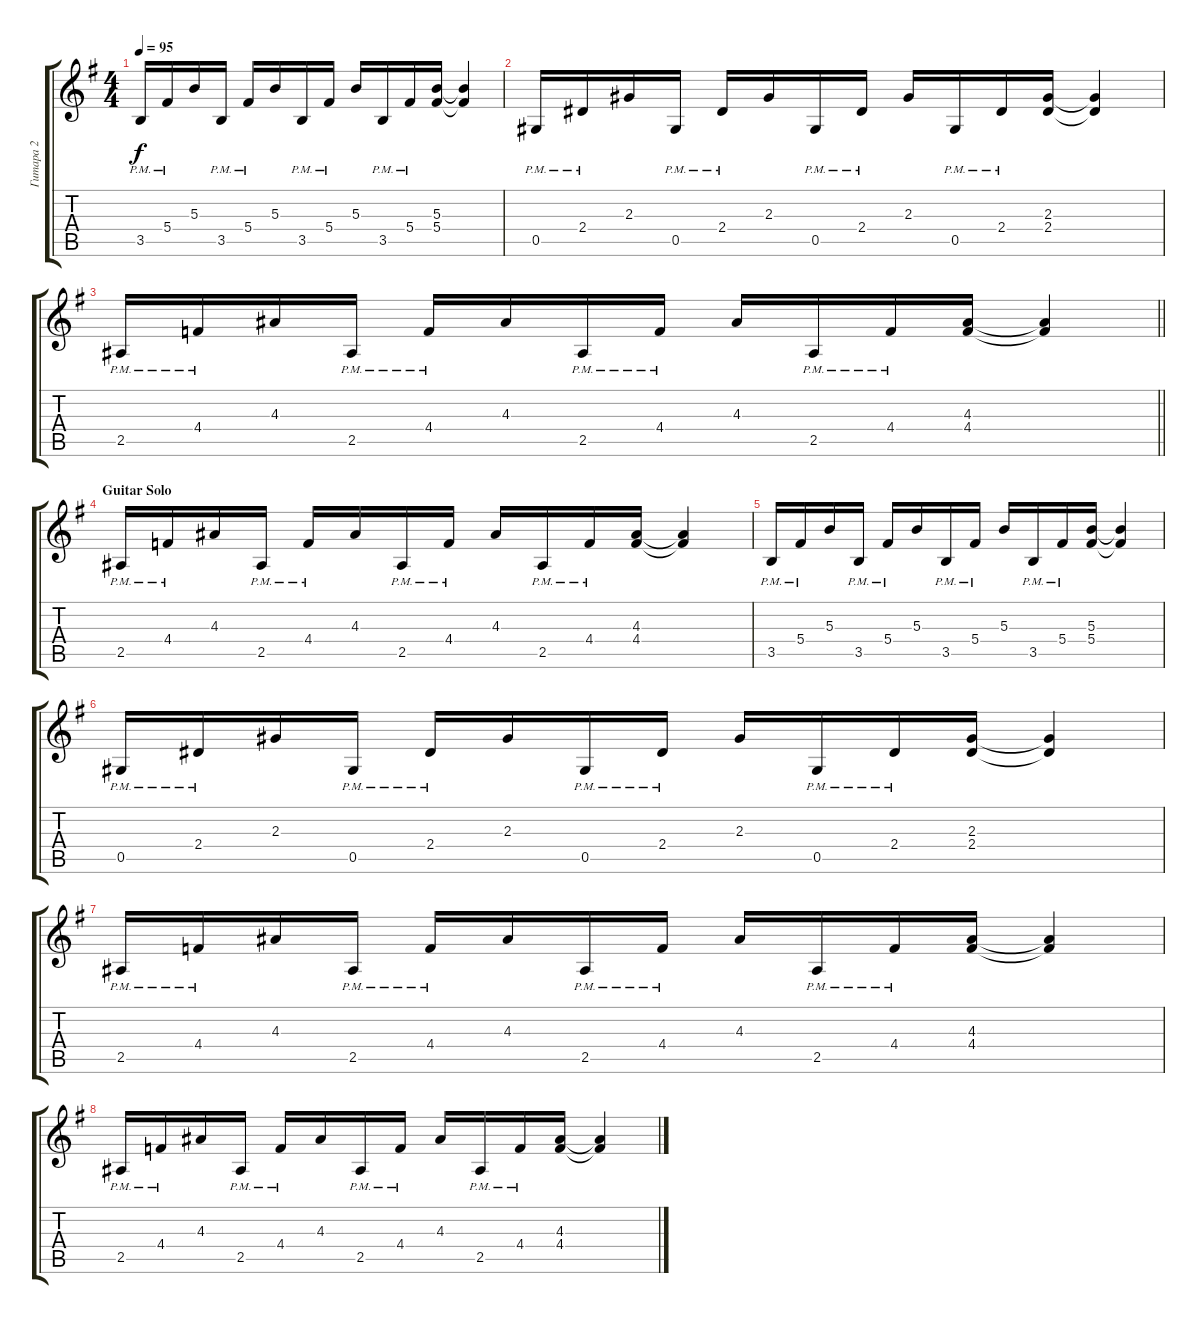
\track ("Гитара 2" "Гитара 2") {instrument distortionguitar}
\staff {score tabs}
\tuning (Eb4 Bb3 Gb3 Db3 Ab2 Eb2) {hide}
\ts (4 4)
\tempo 95
\clef g2
\ks eminor
3.5{pm}.16{dy f} 5.4{pm}.16 5.3.16 3.5{pm}.16 5.4{pm}.16 5.3.16 3.5{pm}.16 5.4{pm}.16 5.3.16 3.5{pm}.16 5.4{pm}.16 (5.3 5.4).16 (5.3{t} 5.4{t}).4 |
0.5{pm}.16 2.4{pm}.16 2.3.16 0.5{pm}.16 2.4{pm}.16 2.3.16 0.5{pm}.16 2.4{pm}.16 2.3.16 0.5{pm}.16 2.4{pm}.16 (2.3 2.4).16 (2.3{t} 2.4{t}).4 |
\barLineRight lightlight
2.5{pm}.16 4.4{pm}.16 4.3.16 2.5{pm}.16 4.4{pm}.16 4.3.16 2.5{pm}.16 4.4{pm}.16 4.3.16 2.5{pm}.16 4.4{pm}.16 (4.3 4.4).16 (4.3{t} 4.4{t}).4 |
\section ("" "Guitar Solo")
2.5{pm}.16 4.4{pm}.16 4.3.16 2.5{pm}.16 4.4{pm}.16 4.3.16 2.5{pm}.16 4.4{pm}.16 4.3.16 2.5{pm}.16 4.4{pm}.16 (4.3 4.4).16 (4.3{t} 4.4{t}).4 |
3.5{pm}.16 5.4{pm}.16 5.3.16 3.5{pm}.16 5.4{pm}.16 5.3.16 3.5{pm}.16 5.4{pm}.16 5.3.16 3.5{pm}.16 5.4{pm}.16 (5.3 5.4).16 (5.3{t} 5.4{t}).4 |
0.5{pm}.16 2.4{pm}.16 2.3.16 0.5{pm}.16 2.4{pm}.16 2.3.16 0.5{pm}.16 2.4{pm}.16 2.3.16 0.5{pm}.16 2.4{pm}.16 (2.3 2.4).16 (2.3{t} 2.4{t}).4 |
2.5{pm}.16 4.4{pm}.16 4.3.16 2.5{pm}.16 4.4{pm}.16 4.3.16 2.5{pm}.16 4.4{pm}.16 4.3.16 2.5{pm}.16 4.4{pm}.16 (4.3 4.4).16 (4.3{t} 4.4{t}).4 |
2.5{pm}.16 4.4{pm}.16 4.3.16 2.5{pm}.16 4.4{pm}.16 4.3.16 2.5{pm}.16 4.4{pm}.16 4.3.16 2.5{pm}.16 4.4{pm}.16 (4.3 4.4).16 (4.3{t} 4.4{t}).4
